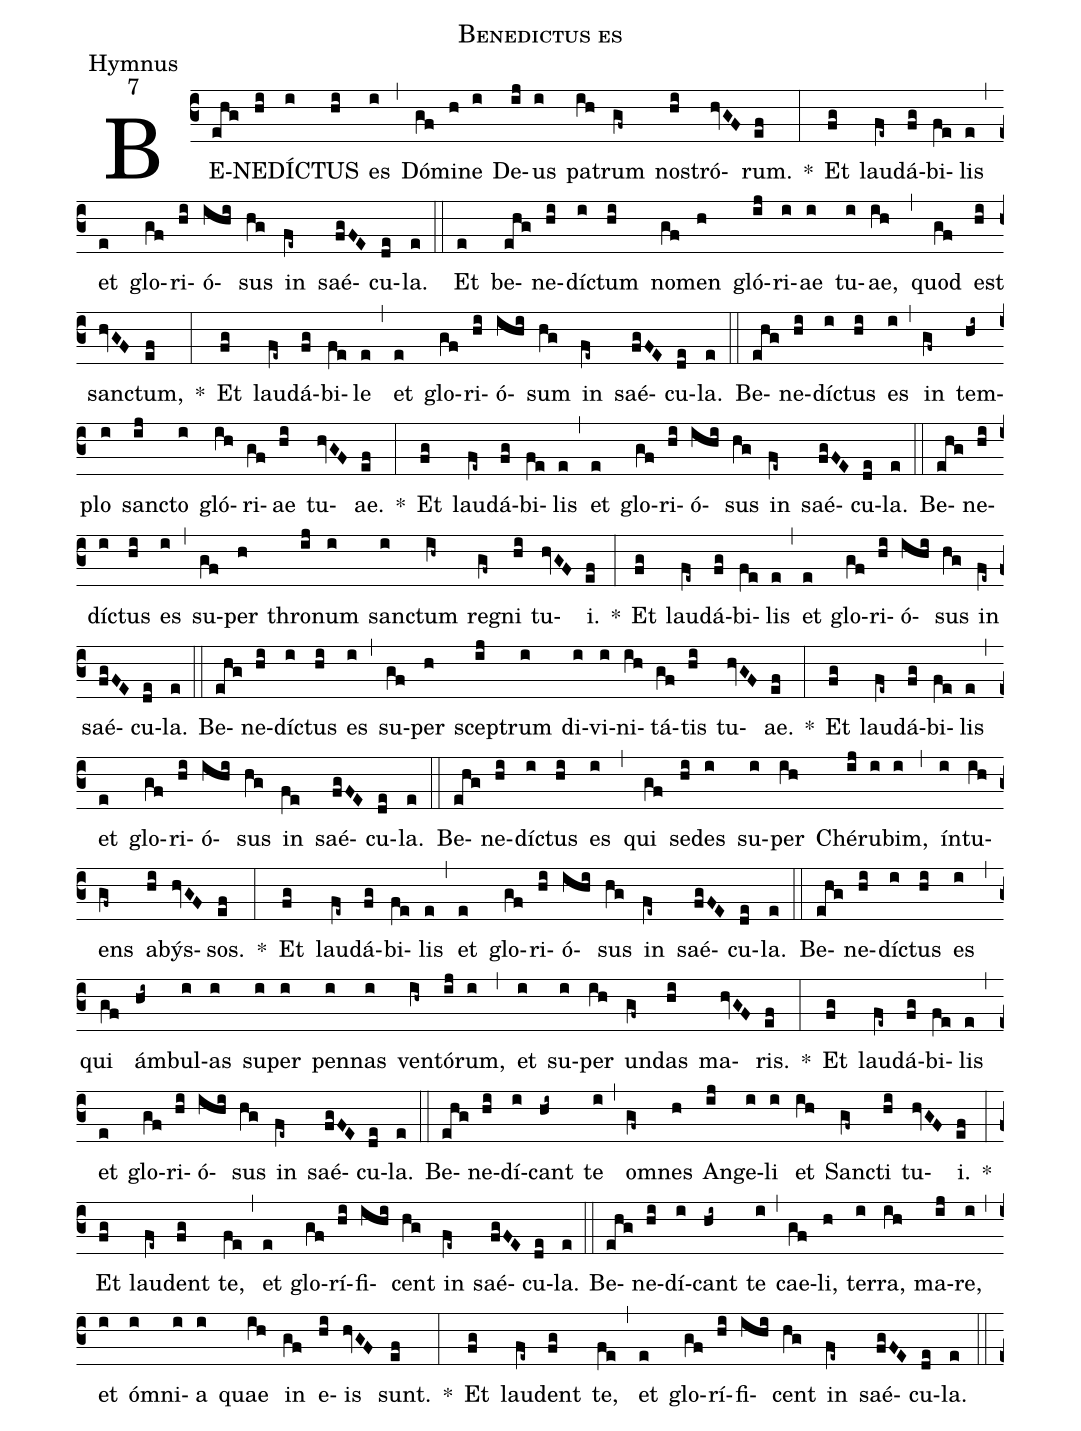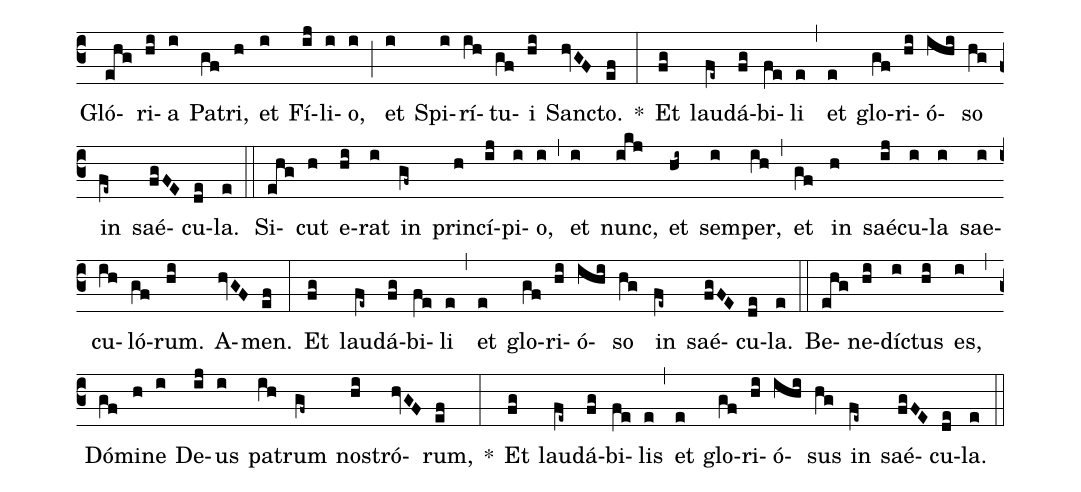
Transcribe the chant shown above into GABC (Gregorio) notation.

name:Benedictus es;
office-part:Hymnus;
mode:7;
%%
(c3) BE(ehg)NE(hi)DÍC(i)TUS(hi) es(i) (,) Dó(gf)mi(h)ne(i) De(ij)us(i) pa(ih)trum(gf~) nos(hi)tró(hvGF)rum.(ef) *(:) Et(fg) lau(fe~)dá(fg)bi(fe)lis(e) (,) et(e) glo(gf)ri(hi)ó(ihi)sus(hg) in(fe~) saé(fgFE)cu(de)la.(e) (::) Et(e) be(ehg)ne(hi)díc(i)tum(hi) no(gf)men(h) gló(ij)ri(i)ae(i) tu(i)ae,(ih) (,) quod(gf) est(hi) sanc(hvGF)tum,(ef) *(:) Et(fg) lau(fe~)dá(fg)bi(fe)le(e) (,) et(e) glo(gf)ri(hi)ó(ihi)sum(hg) in(fe~) saé(fgFE)cu(de)la.(e) (::) Be(ehg)ne(hi)díc(i)tus(hi) es(i) (,) in(gf~) tem(hi~)plo(i) sanc(ij)to(i) gló(ih)ri(gf)ae(hi) tu(hvGF)ae.(ef) *(:) Et(fg) lau(fe~)dá(fg)bi(fe)lis(e) (,) et(e) glo(gf)ri(hi)ó(ihi)sus(hg) in(fe~) saé(fgFE)cu(de)la.(e) (::) Be(ehg)ne(hi)díc(i)tus(hi) es(i) (,) su(gf)per(h) thro(ij)num(i) sanc(i)tum(ih~) re(gf~)gni(hi) tu(hvGF)i.(ef) *(:) Et(fg) lau(fe~)dá(fg)bi(fe)lis(e) (,) et(e) glo(gf)ri(hi)ó(ihi)sus(hg) in(fe~) saé(fgFE)cu(de)la.(e) (::) Be(ehg)ne(hi)díc(i)tus(hi) es(i) (,) su(gf)per(h) scep(ij)trum(i) di(i)vi(i)ni(ih)tá(gf)tis(hi) tu(hvGF)ae.(ef) *(:) Et(fg) lau(fe~)dá(fg)bi(fe)lis(e) (,) et(e) glo(gf)ri(hi)ó(ihi)sus(hg) in(fe) saé(fgFE)cu(de)la.(e) (::) Be(ehg)ne(hi)díc(i)tus(hi) es(i) (,) qui(gf) se(hi)des(i) su(i)per(ih) Ché(ij)ru(i)bim,(i) (,) ín(i)tu(ih)ens(gf~) a(hi)býs(hvGF)sos.(ef) *(:) Et(fg) lau(fe~)dá(fg)bi(fe)lis(e) (,) et(e) glo(gf)ri(hi)ó(ihi)sus(hg) in(fe~) saé(fgFE)cu(de)la.(e) (::) Be(ehg)ne(hi)díc(i)tus(hi) es(i) (,) qui(gf) ám(hi~)bul(i)as(i) su(i)per(i) pen(i)nas(i) ven(ih~)tó(ij)rum,(i) (,) et(i) su(i)per(ih) un(gf~)das(hi) ma(hvGF)ris.(ef) *(:) Et(fg) lau(fe~)dá(fg)bi(fe)lis(e) (,) et(e) glo(gf)ri(hi)ó(ihi)sus(hg) in(fe~) saé(fgFE)cu(de)la.(e) (::) Be(ehg)ne(hi)dí(i)cant(hi~) te(i) (,) om(gf~)nes(h) An(ij)ge(i)li(i) et(ih) Sanc(gf~)ti(hi) tu(hvGF)i.(ef) *(:) Et(fg) lau(fe~)dent(fg) te,(fe) (,) et(e) glo(gf)rí(hi)fi(ihi)cent(hg) in(fe~) saé(fgFE)cu(de)la.(e) (::) Be(ehg)ne(hi)dí(i)cant(hi~) te(i) (,) cae(gf)li,(h) ter(i)ra,(ih) ma(ij)re,(i) (,) et(i) óm(i)ni(i)a(i) quae(ih) in(gf) e(hi)is(hvGF) sunt.(ef) *(:) Et(fg) lau(fe~)dent(fg) te,(fe) (,) et(e) glo(gf)rí(hi)fi(ihi)cent(hg) in(fe~) saé(fgFE)cu(de)la.(e) (::) Gló(ehg)ri(hi)a(i) Pa(gf)tri,(h) et(i) Fí(ij)li(i)o,(i) (;) et(i) Spi(i)rí(ih)tu(gf)i(hi) Sanc(hvGF)to.(ef) *(:) Et(fg) lau(fe~)dá(fg)bi(fe)li(e) (,) et(e) glo(gf)ri(hi)ó(ihi)so(hg) in(fe~) saé(fgFE)cu(de)la.(e) (::) Si(ehg)cut(h) e(hi)rat(i) in(gf~) prin(h)cí(ij)pi(i)o,(i) (,) et(i) nunc,(ikj) et(hi~) sem(i)per,(ih) (,) et(gf) in(h) saé(ij)cu(i)la(i) sae(i)cu(ih)ló(gf)rum.(hi) A(hvGF)men.(ef) (:) Et(fg) lau(fe~)dá(fg)bi(fe)li(e) (,) et(e) glo(gf)ri(hi)ó(ihi)so(hg) in(fe~) saé(fgFE)cu(de)la.(e) (::) Be(ehg)ne(hi)díc(i)tus(hi) es,(i) (,) Dó(gf)mi(h)ne(i) De(ij)us(i) pa(ih)trum(gf~) nos(hi)tró(hvGF)rum,(ef) *(:) Et(fg) lau(fe~)dá(fg)bi(fe)lis(e) (,) et(e) glo(gf)ri(hi)ó(ihi)sus(hg) in(fe~) saé(fgFE)cu(de)la.(e) (::)
